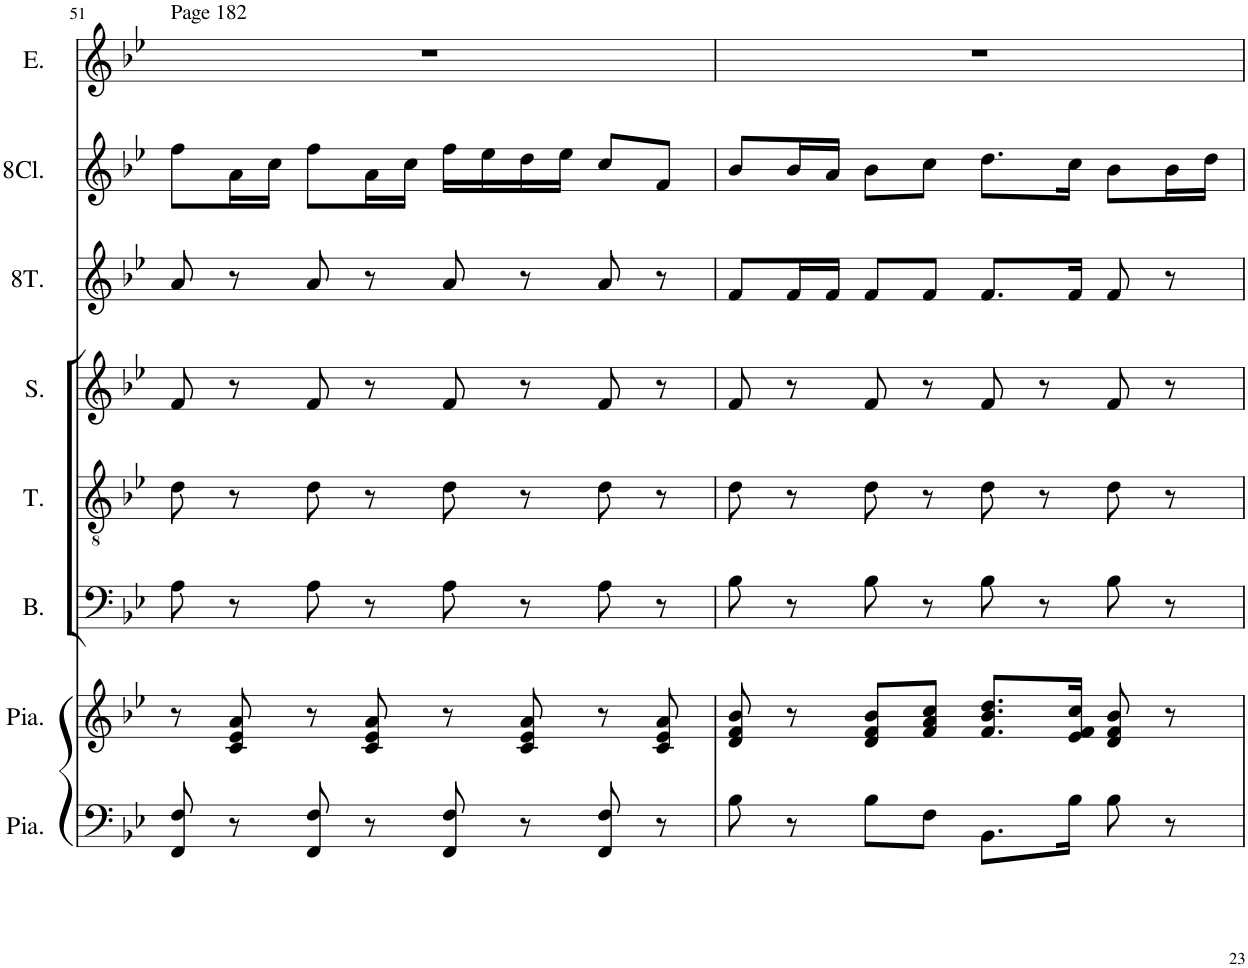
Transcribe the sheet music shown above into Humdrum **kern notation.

**kern	**kern	**kern	**kern	**kern	**kern	**kern	**kern
*part8	*part7	*part6	*part5	*part4	*part3	*part2	*part1
*staff8	*staff7	*staff6	*staff5	*staff4	*staff3	*staff2	*staff1
*I"Piano	*I"Piano	*I"Basses	*I"Ténors	*I"Sopranis	*I"8JF tambours	*I"8JF trompettes	*I"Emma
*I'Pia.	*I'Pia.	*I'B.	*I'T.	*I'S.	*I'8T.	*	*I'E.
!!LO:PB:g=z
*clefF4	*clefG2	*clefF4	*clefGv2	*clefG2	*clefG2	*clefG2	*clefG2
*	*Trd1c2	*	*	*	*	*Trd1c2	*Trd1c2
*k[b-e-]	*k[b-e-]	*k[b-e-]	*k[b-e-]	*k[b-e-]	*k[b-e-]	*k[b-e-]	*k[b-e-]
*M4/4	*M4/4	*M4/4	*M4/4	*M4/4	*M4/4	*M4/4	*M4/4
*met(c)	*met(c)	*met(c)	*met(c)	*met(c)	*met(c)	*met(c)	*met(c)
=51	=51	=51	=51	=51	=51	=51	=51
!	!	!	!	!	!	!	!LO:TX:a:t=Page 182
8FF/ 8F/	8r	8A\	8d\	8f/	8a/	8ff\L	1r
8r	8c/ 8e-/ 8a/	8r	8r	8r	8r	16a\L	.
.	.	.	.	.	.	16cc\JJ	.
8FF/ 8F/	8r	8A\	8d\	8f/	8a/	8ff\L	.
8r	8c/ 8e-/ 8a/	8r	8r	8r	8r	16a\L	.
.	.	.	.	.	.	16cc\JJ	.
8FF/ 8F/	8r	8A\	8d\	8f/	8a/	16ff\LL	.
.	.	.	.	.	.	16ee-\	.
8r	8c/ 8e-/ 8a/	8r	8r	8r	8r	16dd\	.
.	.	.	.	.	.	16ee-\JJ	.
8FF/ 8F/	8r	8A\	8d\	8f/	8a/	8cc/L	.
8r	8c/ 8e-/ 8a/	8r	8r	8r	8r	8f/J	.
=52	=52	=52	=52	=52	=52	=52	=52
8B-\	8d/ 8f/ 8b-/	8B-\	8d\	8f/	8f/L	8b-/L	1r
8r	8r	8r	8r	8r	16f/L	16b-/L	.
.	.	.	.	.	16f/JJ	16a/JJ	.
8B-\L	8d/ 8f/ 8b-/L	8B-\	8d\	8f/	8f/L	8b-\L	.
8F\J	8f/ 8a/ 8cc/J	8r	8r	8r	8f/J	8cc\J	.
8.BB-\L	8.f/ 8.b-/ 8.dd/L	8B-\	8d\	8f/	8.f/L	8.dd\L	.
.	.	8r	8r	8r	.	.	.
16B-\Jk	16e-/ 16f/ 16cc/Jk	.	.	.	16f/Jk	16cc\Jk	.
8B-\	8d/ 8f/ 8b-/	8B-\	8d\	8f/	8f/	8b-\L	.
8r	8r	8r	8r	8r	8r	16b-\L	.
.	.	.	.	.	.	16dd\JJ	.
=	=	=	=	=	=	=	=
*-	*-	*-	*-	*-	*-	*-	*-
